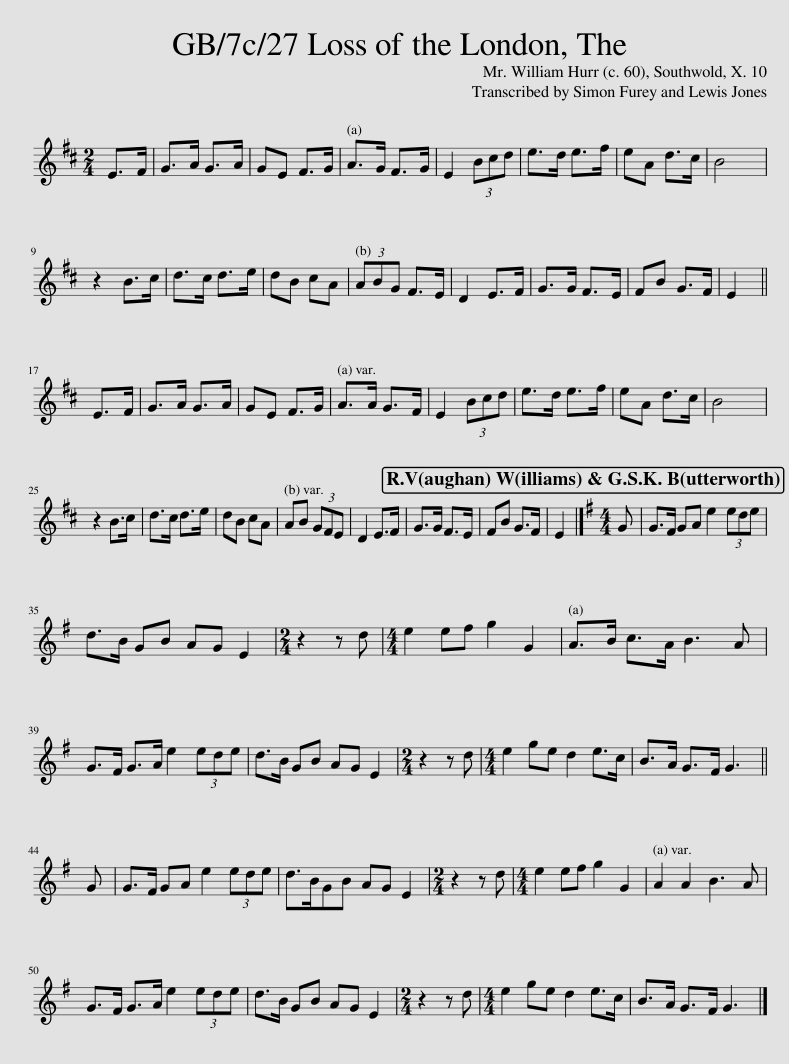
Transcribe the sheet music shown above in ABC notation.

X:1
L:1/8
M:2/4
I:linebreak $
K:D
V:1 treble
V:1
 E>F | G>A G>A | GE F>G | A>G F>G | E2 (3Bcd | %5
 e>d e>f | eA d>c | B4 |$ z2 B>c | d>c d>e | %10
 dB cA | (3ABG F>E | D2 E>F | G>G F>E | FB G>F | %15
 E2 ||$ E>F | G>A G>A | GE F>G | A>A G>F | %20
 E2 (3Bcd | e>d e>f | eA d>c | B4 |$ z2 B>c | %25
 d>c d>e | dB cA | AB (3GFE | D2 E>F | G>G F>E | %30
 FB G>F | E2 |][K:G][M:4/4] G | G>F GA e2 (3ede |$ d>B GB AG E2 | %35
[M:2/4] z2 z d |[M:4/4] e2 ef g2 G2 | A>B c>A B3 A |$ G>F G>A e2 (3ede | d>B GB AG E2 | %40
[M:2/4] z2 z d |[M:4/4] e2 ge d2 e>c | B>A G>F G3 ||$ G | G>F GA e2 (3ede | %45
 d>BGB AG E2 |[M:2/4] z2 z d |[M:4/4] e2 ef g2 G2 | A2 A2 B3 A |$ G>F G>A e2 (3ede | %50
 d>B GB AG E2 |[M:2/4] z2 z d |[M:4/4] e2 ge d2 e>c | B>A G>F G3 |] %54
